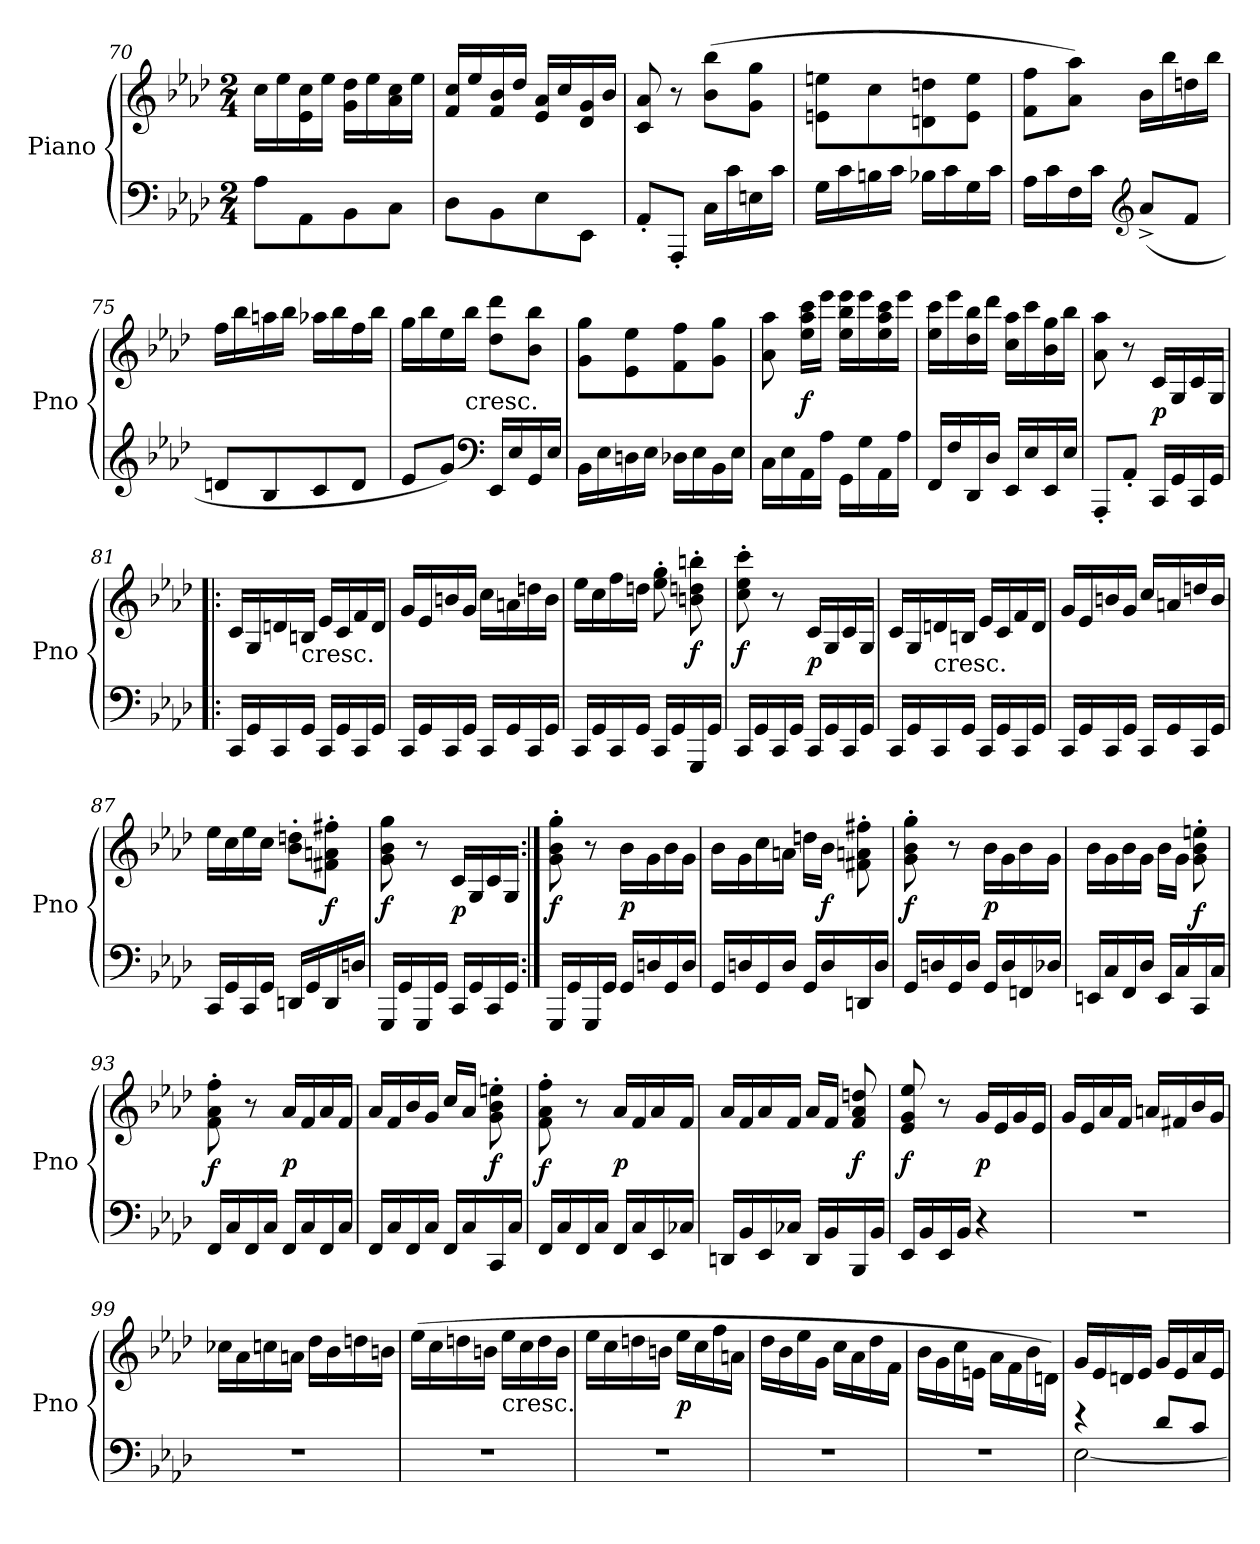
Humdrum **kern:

**kern	**kern	**dynam
*part1	*part1	*part1
*staff2	*staff1	*staff1/2
*I"Piano	*	*
*I'Pno	*	*
*clefF4	*clefG2	*
*k[b-e-a-d-]	*k[b-e-a-d-]	*
*A-:	*A-:	*
*M2/4	*M2/4	*
=70	=70	=70
8A-\L	16cc\LL	.
.	16ee-\	.
8AA-\	16e-\ 16cc\	.
.	16ee-\JJ	.
8BB-\	16g\ 16dd-\LL	.
.	16ee-\	.
8C\J	16a-\ 16cc\	.
.	16ee-\JJ	.
=71	=71	=71
8D-\L	16f/ 16cc/LL	.
.	16ee-/	.
8BB-\	16f/ 16b-/	.
.	16dd-/JJ	.
8E-\	16e-/ 16a-/LL	.
.	16cc/	.
8EE-\J	16d-/ 16g/	.
.	16b-/JJ	.
=72	=72	=72
8AA-'/L	8c/ 8a-/	.
8AAA-'/J	8r	.
16C\LL	(8b-\ 8bb-\L	.
16c\	.	.
16En\	8g\ 8gg\J	.
16c\JJ	.	.
=73	=73	=73
16G\LL	8en\ 8een\L	.
16c\	.	.
16Bn\	8cc\	.
16c\JJ	.	.
16B-X\LL	8dn\ 8ddn\	.
16c\	.	.
16G\	8e\ 8ee\J	.
16c\JJ	.	.
=74	=74	=74
16A-\LL	8f\ 8ff\L	.
16c\	.	.
16F\	8a-\ 8aa-\J)	.
16c\JJ	.	.
*clefG2	*	*
(8a-^/L	16b-\LL	.
.	16bb-\	.
8f/J	16ddn\	.
.	16bb-\JJ	.
=75	=75	=75
8dn/L	16ff\LL	.
.	16bb-\	.
8B-/	16aan\	.
.	16bb-\JJ	.
8c/	16aa-X\LL	.
.	16bb-\	.
8d/J	16ff\	.
.	16bb-\JJ	.
=76	=76	=76
8e-/L	16gg\LL	.
.	16bb-\	.
8g/J)	16ee-\	.
!	!LO:TX:c:t=cresc.	!
.	16bb-\JJ	.
*clefF4	*	*
16EE-/LL	8dd-\ 8ddd-\L	.
16E-/	.	.
16GG/	8b-\ 8bb-\J	.
16E-/JJ	.	.
=77	=77	=77
16BB-\LL	8g\ 8gg\L	.
16E-\	.	.
16Dn\	8e-\ 8ee-\	.
16E-\JJ	.	.
16D-X\LL	8f\ 8ff\	.
16E-\	.	.
16BB-\	8g\ 8gg\J	.
16E-\JJ	.	.
=78	=78	=78
16C\LL	8a-\ 8aa-\	.
16E-\	.	.
16AA-\	16ee-\ 16aa-\ 16ccc\LL	f
16A-\JJ	16eee-\JJ	.
16GG\LL	16ee-\ 16bb-\ 16eee-\LL	.
16G\	16eee-\	.
16AA-\	16ee-\ 16aa-\ 16ccc\	.
16A-\JJ	16eee-\JJ	.
=79	=79	=79
16FF/LL	16ee-\ 16ccc\LL	.
16F/	16eee-\	.
16DD-/	16dd-\ 16bb-\	.
16D-/JJ	16ddd-\JJ	.
16EE-/LL	16cc\ 16aa-\LL	.
16E-/	16ccc\	.
16EE-/	16b-\ 16gg\	.
16E-/JJ	16bb-\JJ	.
=80	=80	=80
8AAA-'/L	8a-\ 8aa-\	.
8AA-'/J	8r	.
16CC/LL	16c/LL	p
16GG/	16G/	.
16CC/	16c/	.
16GG/JJ	16G/JJ	.
=81!|:	=81!|:	=81!|:
16CC/LL	16c/LL	.
16GG/	16G/	.
16CC/	16dn/	.
!	!LO:TX:c:t=cresc.	!
16GG/JJ	16Bn/JJ	.
16CC/LL	16e-/LL	.
16GG/	16c/	.
16CC/	16f/	.
16GG/JJ	16d/JJ	.
=82	=82	=82
16CC/LL	16g/LL	.
16GG/	16e-/	.
16CC/	16bn/	.
16GG/JJ	16g/JJ	.
16CC/LL	16cc\LL	.
16GG/	16an\	.
16CC/	16ddn\	.
16GG/JJ	16b\JJ	.
=83	=83	=83
16CC/LL	16ee-\LL	.
16GG/	16cc\	.
16CC/	16ff\	.
16GG/JJ	16ddn\JJ	.
16CC/LL	8ee-'\ 8gg'\	.
16GG/	.	.
16GGG/	8bn'\ 8ddn'\ 8bbn'\	f
16GG/JJ	.	.
=84	=84	=84
16CC/LL	8cc'\ 8ee-'\ 8ccc'\	f
16GG/	.	.
16CC/	8r	.
16GG/JJ	.	.
16CC/LL	16c/LL	p
16GG/	16G/	.
16CC/	16c/	.
16GG/JJ	16G/JJ	.
=85	=85	=85
16CC/LL	16c/LL	.
16GG/	16G/	.
!	!LO:TX:c:t=cresc.	!
16CC/	16dn/	.
16GG/JJ	16Bn/JJ	.
16CC/LL	16e-/LL	.
16GG/	16c/	.
16CC/	16f/	.
16GG/JJ	16d/JJ	.
=86	=86	=86
16CC/LL	16g/LL	.
16GG/	16e-/	.
16CC/	16bn/	.
16GG/JJ	16g/JJ	.
16CC/LL	16cc/LL	.
16GG/	16an/	.
16CC/	16ddn/	.
16GG/JJ	16b/JJ	.
=87	=87	=87
16CC/LL	16ee-\LL	.
16GG/	16cc\	.
16CC/	16ee-\	.
16GG/JJ	16cc\JJ	.
16DDn/LL	8b-'\ 8ddn'\L	.
16GG/	.	.
16DD/	8f#X'\ 8an'\ 8ff#X'\J	f
16Dn/JJ	.	.
=88	=88	=88
16GGG/LL	8g\ 8b-\ 8gg\	f
16GG/	.	.
16GGG/	8r	.
16GG/JJ	.	.
16CC/LL	16c/LL	p
16GG/	16G/	.
16CC/	16c/	.
16GG/JJ	16G/JJ	.
=89:|!	=89:|!	=89:|!
16GGG/LL	8g'\ 8b-'\ 8gg'\	f
16GG/	.	.
16GGG/	8r	.
16GG/JJ	.	.
16GG/LL	16b-\LL	p
16Dn/	16g\	.
16GG/	16b-\	.
16D/JJ	16g\JJ	.
=90	=90	=90
16GG/LL	16b-\LL	.
16Dn/	16g\	.
16GG/	16cc\	.
16D/JJ	16an\JJ	.
16GG/LL	16ddn\LL	.
16D/	16b-\JJ	f
16DDn/	8f#X'\ 8an'\ 8ff#X'\	.
16D/JJ	.	.
=91	=91	=91
16GG/LL	8g'\ 8b-'\ 8gg'\	f
16Dn/	.	.
16GG/	8r	.
16D/JJ	.	.
16GG/LL	16b-\LL	p
16D/	16g\	.
16FFn/	16b-\	.
16D-X/JJ	16g\JJ	.
=92	=92	=92
16EEn/LL	16b-\LL	.
16C/	16g\	.
16FF/	16b-\	.
16D-/JJ	16g\JJ	.
16EE/LL	16b-\LL	.
16C/	16g\JJ	.
16CC/	8g'\ 8b-'\ 8een'\	f
16C/JJ	.	.
=93	=93	=93
16FF/LL	8f'\ 8a-'\ 8ff'\	f
16C/	.	.
16FF/	8r	.
16C/JJ	.	.
16FF/LL	16a-/LL	p
16C/	16f/	.
16FF/	16a-/	.
16C/JJ	16f/JJ	.
=94	=94	=94
16FF/LL	16a-/LL	.
16C/	16f/	.
16FF/	16b-/	.
16C/JJ	16g/JJ	.
16FF/LL	16cc/LL	.
16C/	16a-/JJ	.
16CC/	8g'\ 8b-'\ 8een'\	f
16C/JJ	.	.
=95	=95	=95
16FF/LL	8f'\ 8a-'\ 8ff'\	f
16C/	.	.
16FF/	8r	.
16C/JJ	.	.
16FF/LL	16a-/LL	p
16C/	16f/	.
16EE-/	16a-/	.
16C-X/JJ	16f/JJ	.
=96	=96	=96
16DDn/LL	16a-/LL	.
16BB-/	16f/	.
16EE-/	16a-/	.
16C-X/JJ	16f/JJ	.
16DD/LL	16a-/LL	.
16BB-/	16f/JJ	.
16BBB-/	8f/ 8a-/ 8ddn/	f
16BB-/JJ	.	.
=97	=97	=97
16EE-/LL	8e-/ 8g/ 8ee-/	f
16BB-/	.	.
16EE-/	8r	.
16BB-/JJ	.	.
4r	16g/LL	p
.	16e-/	.
.	16g/	.
.	16e-/JJ	.
=98	=98	=98
2r	16g/LL	.
.	16e-/	.
.	16a-/	.
.	16f/JJ	.
.	16an/LL	.
.	16f#X/	.
.	16b-/	.
.	16g/JJ	.
=99	=99	=99
2r	16cc-X\LL	.
.	16a-\	.
.	16ccn\	.
.	16an\JJ	.
.	16dd-\LL	.
.	16b-\	.
.	16ddn\	.
.	16bn\JJ	.
=100	=100	=100
2r	(16ee-\LL	.
.	16cc\	.
.	16ddn\	.
.	16bn\JJ	.
!	!LO:TX:c:t=cresc.	!
.	16ee-\LL	.
.	16cc\	.
.	16dd\	.
.	16b\JJ	.
=101	=101	=101
2r	16ee-\LL	.
.	16cc\	.
.	16ddn\	.
.	16bn\JJ	.
.	16ee-\LL	p
.	16cc\	.
.	16ff\	.
.	16an\JJ	.
=102	=102	=102
2r	16dd-\LL	.
.	16b-\	.
.	16ee-\	.
.	16g\JJ	.
.	16cc\LL	.
.	16a-\	.
.	16dd-\	.
.	16f\JJ	.
=103	=103	=103
2r	16b-\LL	.
.	16g\	.
.	16cc\	.
.	16en\JJ	.
.	16a-\LL	.
.	16f\	.
.	16b-\	.
.	16dn\JJ)	.
=104	=104	=104
*^	*	*
4r	[2E-\	16g/LL	.
.	.	16e-/	.
.	.	16dn/	.
.	.	16e-/JJ	.
8d-/L	.	16g/LL	.
.	.	16e-/	.
8c/J	.	16a-/	.
.	.	16e-/JJ	.
*v	*v	*	*
=	=	=
*-	*-	*-
